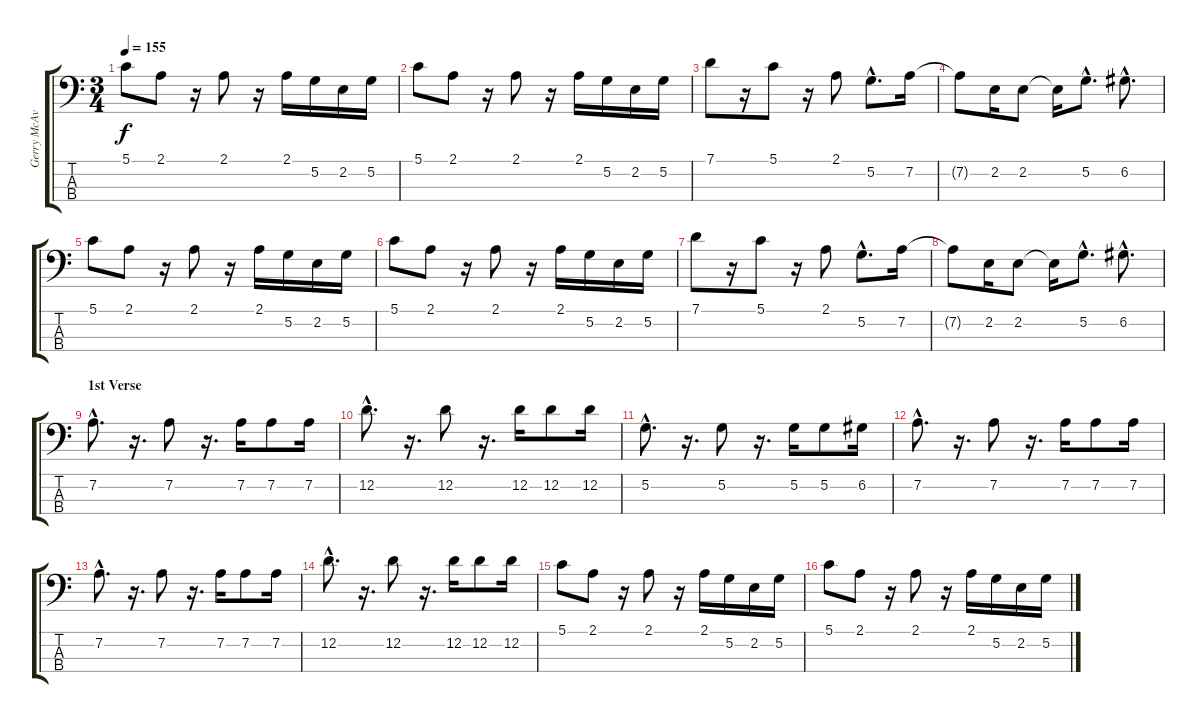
\track ("Gerry McAvoy" "Gerry McAv") {instrument electricbasspick}
\staff {score tabs}
\tuning (G2 D2 A1 E1) {hide}
\ts (3 4)
\tempo 155
\clef f4
\ks c
5.1.8{dy f} 2.1.8 r.16 2.1.8 r.16 2.1.16 5.2.16 2.2.16 5.2.16 |
5.1.8 2.1.8 r.16 2.1.8 r.16 2.1.16 5.2.16 2.2.16 5.2.16 |
7.1.8 r.16 5.1.8 r.16 2.1.8 5.2{hac}.8{d} 7.2.16 |
7.2{t}.8 2.2.16 2.2.8 2.2{t}.16 5.2{hac}.8{d} 6.2{hac}.8{d} |
5.1.8 2.1.8 r.16 2.1.8 r.16 2.1.16 5.2.16 2.2.16 5.2.16 |
5.1.8 2.1.8 r.16 2.1.8 r.16 2.1.16 5.2.16 2.2.16 5.2.16 |
7.1.8 r.16 5.1.8 r.16 2.1.8 5.2{hac}.8{d} 7.2.16 |
7.2{t}.8 2.2.16 2.2.8 2.2{t}.16 5.2{hac}.8{d} 6.2{hac}.8{d} |
\section ("" "1st Verse")
7.2{hac}.8{d} r.16{d} 7.2.8 r.16{d} 7.2.16 7.2.8 7.2.16 |
12.2{hac}.8{d} r.16{d} 12.2.8 r.16{d} 12.2.16 12.2.8 12.2.16 |
5.2{hac}.8{d} r.16{d} 5.2.8 r.16{d} 5.2.16 5.2.8 6.2.16 |
7.2{hac}.8{d} r.16{d} 7.2.8 r.16{d} 7.2.16 7.2.8 7.2.16 |
7.2{hac}.8{d} r.16{d} 7.2.8 r.16{d} 7.2.16 7.2.8 7.2.16 |
12.2{hac}.8{d} r.16{d} 12.2.8 r.16{d} 12.2.16 12.2.8 12.2.16 |
5.1.8 2.1.8 r.16 2.1.8 r.16 2.1.16 5.2.16 2.2.16 5.2.16 |
5.1.8 2.1.8 r.16 2.1.8 r.16 2.1.16 5.2.16 2.2.16 5.2.16
